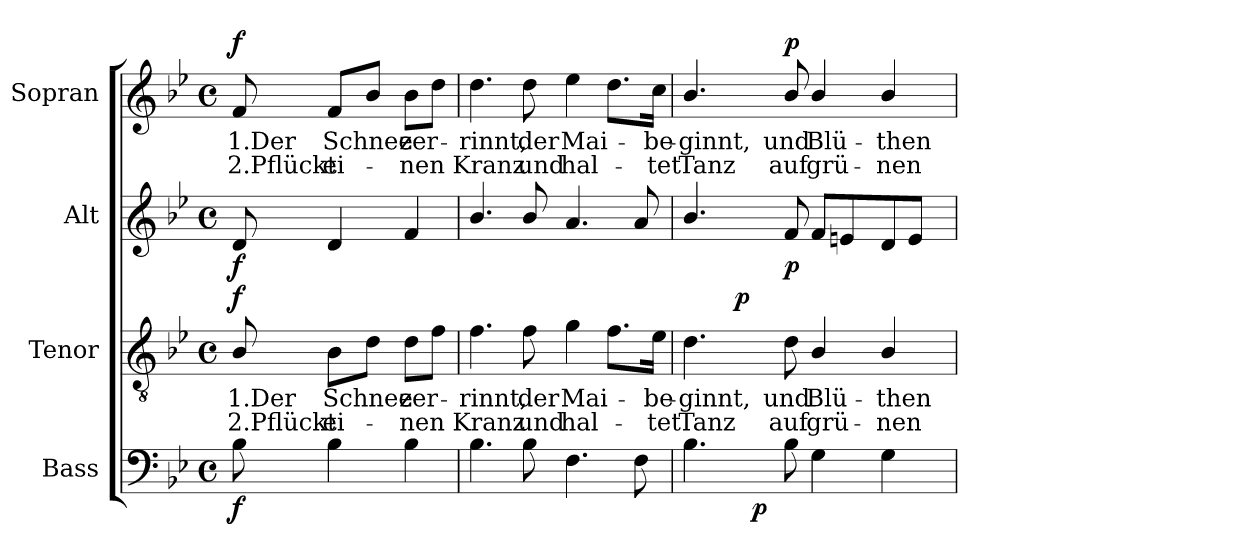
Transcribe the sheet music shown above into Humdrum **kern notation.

**kern	**dynam	**kern	**text	**text	**dynam	**kern	**dynam	**kern	**text	**text	**dynam
*part4	*part4	*part3	*part3	*part3	*part3	*part2	*part2	*part1	*part1	*part1	*part1
*staff4	*staff4	*staff3	*staff3	*staff3	*staff3	*staff2	*staff2	*staff1	*staff1	*staff1	*staff1
*I"Bass	*	*I"Tenor	*	*	*	*I"Alt	*	*I"Sopran	*	*	*
*I'B.	*	*I'T.	*	*	*	*I'A.	*	*I'S.	*	*	*
!!LO:PB:g=z
*clefF4	*	*clefGv2	*	*	*	*clefG2	*	*clefG2	*	*	*
*	*	*ITrd7c12	*	*	*	*	*	*	*	*	*
*k[b-e-]	*	*k[b-e-]	*	*	*	*k[b-e-]	*	*k[b-e-]	*	*	*
*B-:	*	*B-:	*	*	*	*B-:	*	*B-:	*	*	*
*M4/4	*	*M4/4	*	*	*	*M4/4	*	*M4/4	*	*	*
*met(c)	*	*met(c)	*	*	*	*met(c)	*	*met(c)	*	*	*
*MM104	*	*MM104	*	*	*	*MM104	*	*MM104	*	*	*
=	=	=	=	=	=	=	=	=	=	=	=
!	!	!	!LO:LY:b:color=#000000	!LO:LY:b:color=#000000	!	!	!	!	!	!	!
!	!	!	!	!	!	!	!	!	!LO:LY:b:color=#000000	!LO:LY:b:color=#000000	!
8B-i\	f	8BB-i/	1.Der	2.Pflückt	f	8di/	f	8fi/	1.Der	2.Pflückt	f
!	!	!	!LO:LY:b:color=#000000	!LO:LY:b:color=#000000	!	!	!	!	!	!	!
!	!	!	!	!	!	!	!	!	!LO:LY:b:color=#000000	!LO:LY:b:color=#000000	!
4B-i\	.	8BB-i\L	Schnee	ei-	.	4di/	.	8fi/L	Schnee	ei-	.
.	.	8Di\J	.	.	.	.	.	8b-i/J	.	.	.
!	!	!	!LO:LY:b:color=#000000	!LO:LY:b:color=#000000	!	!	!	!	!	!	!
!	!	!	!	!	!	!	!	!	!LO:LY:b:color=#000000	!LO:LY:b:color=#000000	!
4B-i\	.	8Di\L	zer-	-nen	.	4fi/	.	8b-i\L	zer-	-nen	.
.	.	8Fi\J	.	.	.	.	.	8ddi\J	.	.	.
=1	=1	=1	=1	=1	=1	=1	=1	=1	=1	=1	=1
!	!	!	!LO:LY:b:color=#000000	!LO:LY:b:color=#000000	!	!	!	!	!	!	!
!	!	!	!	!	!	!	!	!	!LO:LY:b:color=#000000	!LO:LY:b:color=#000000	!
4.B-i\	.	4.Fi\	-rinnt,	Kranz	.	4.b-i/	.	4.ddi\	-rinnt,	Kranz	.
!	!	!	!LO:LY:b:color=#000000	!LO:LY:b:color=#000000	!	!	!	!	!	!	!
!	!	!	!	!	!	!	!	!	!LO:LY:b:color=#000000	!LO:LY:b:color=#000000	!
8B-i\	.	8Fi\	der	und	.	8b-i/	.	8ddi\	der	und	.
!	!	!	!LO:LY:b:color=#000000	!LO:LY:b:color=#000000	!	!	!	!	!	!	!
!	!	!	!	!	!	!	!	!	!LO:LY:b:color=#000000	!LO:LY:b:color=#000000	!
4.Fi\	.	4Gi\	Mai-	hal-	.	4.ai/	.	4ee-i\	Mai-	hal-	.
.	.	8.Fi\L	.	.	.	.	.	8.ddi\L	.	.	.
8Fi\	.	.	.	.	.	8ai/	.	.	.	.	.
!	!	!	!LO:LY:b:color=#000000	!LO:LY:b:color=#000000	!	!	!	!	!	!	!
!	!	!	!	!	!	!	!	!	!LO:LY:b:color=#000000	!LO:LY:b:color=#000000	!
.	.	16E-i\Jk	-be-	-tet	.	.	.	16cci\Jk	-be-	-tet	.
=2	=2	=2	=2	=2	=2	=2	=2	=2	=2	=2	=2
!	!	!	!LO:LY:b:color=#000000	!LO:LY:b:color=#000000	!	!	!	!	!	!	!
!	!	!	!	!	!	!	!	!	!LO:LY:b:color=#000000	!LO:LY:b:color=#000000	!
*^	*	*^	*	*	*	*	*	*	*	*	*
4.B-i\	8ryy	.	4.Di\	8ryy	-ginnt,	Tanz	.	4.b-i/	.	4.b-i/	-ginnt,	Tanz	.
.	16ryy	.	.	32ryy	.	.	.	.	.	.	.	.	.
.	.	.	.	64ryy	.	.	.	.	.	.	.	.	.
.	.	.	.	256..ryy	.	.	.	.	.	.	.	.	.
.	.	.	.	2ryy	.	.	p	.	.	.	.	.	.
.	64ryy	.	.	.	.	.	.	.	.	.	.	.	.
.	256ryy	.	.	.	.	.	.	.	.	.	.	.	.
.	1024ryy	.	.	.	.	.	.	.	.	.	.	.	.
.	2ryy	p	.	.	.	.	.	.	.	.	.	.	.
!	!	!	!	!	!LO:LY:b:color=#000000	!LO:LY:b:color=#000000	!	!	!	!	!	!	!
!	!	!	!	!	!	!	!	!	!	!	!LO:LY:b:color=#000000	!LO:LY:b:color=#000000	!
8B-i\	.	.	8Di\	.	und	auf	.	8fi/	p	8b-i/	und	auf	p
!	!	!	!	!	!LO:LY:b:color=#000000	!LO:LY:b:color=#000000	!	!	!	!	!	!	!
!	!	!	!	!	!	!	!	!	!	!	!LO:LY:b:color=#000000	!LO:LY:b:color=#000000	!
4Gi\	.	.	4BB-i/	.	Blü-	grü-	.	8fi/L	.	4b-i/	Blü-	grü-	.
.	.	.	.	.	.	.	.	8eni/	.	.	.	.	.
.	.	.	.	4ryy	.	.	.	.	.	.	.	.	.
.	4ryy	.	.	.	.	.	.	.	.	.	.	.	.
!	!	!	!	!	!LO:LY:b:color=#000000	!LO:LY:b:color=#000000	!	!	!	!	!	!	!
!	!	!	!	!	!	!	!	!	!	!	!LO:LY:b:color=#000000	!LO:LY:b:color=#000000	!
4Gi\	.	.	4BB-i/	.	-then	-nen	.	8di/	.	4b-i/	-then	-nen	.
.	.	.	.	.	.	.	.	8ei/J	.	.	.	.	.
.	.	.	.	16ryy	.	.	.	.	.	.	.	.	.
.	32ryy	.	.	.	.	.	.	.	.	.	.	.	.
.	128ryy	.	.	.	.	.	.	.	.	.	.	.	.
.	.	.	.	128ryy	.	.	.	.	.	.	.	.	.
.	512.ryy	.	.	.	.	.	.	.	.	.	.	.	.
.	.	.	.	1024ryy	.	.	.	.	.	.	.	.	.
*v	*v	*	*	*	*	*	*	*	*	*	*	*	*
*	*	*v	*v	*	*	*	*	*	*	*	*	*
=	=	=	=	=	=	=	=	=	=	=	=
*-	*-	*-	*-	*-	*-	*-	*-	*-	*-	*-	*-
